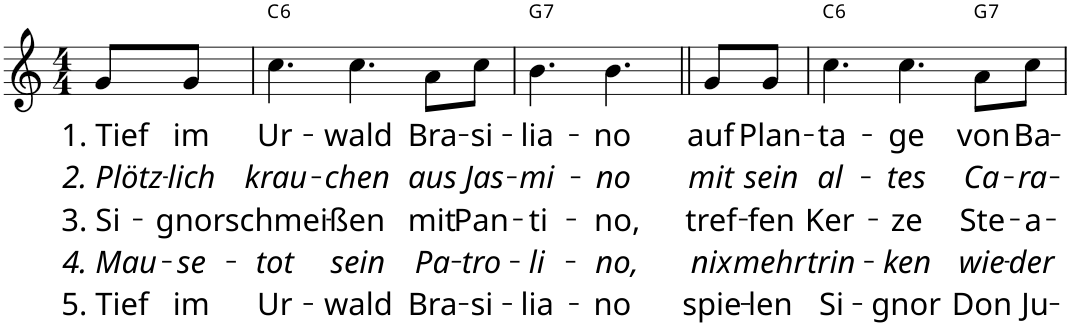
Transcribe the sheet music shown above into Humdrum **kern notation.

**kern	**text	**text	**text	**text	**text	**harte
*part1	*part1	*part1	*part1	*part1	*part1	*part1
*staff1	*staff1	*staff1	*staff1	*staff1	*staff1	*
*I"Midi_1	*	*	*	*	*	*
*clefG2	*	*	*	*	*	*
*k[]	*	*	*	*	*	*
*M4/4	*	*	*	*	*	*
=1	=1	=1	=1	=1	=1	=1
!	!LO:LY:b	!LO:LY:b	!LO:LY:b	!LO:LY:b	!LO:LY:b	!
8g/L	1. Tief	2. Plötz-	3. Si-	4. Mau-	5. Tief	.
!	!LO:LY:b	!LO:LY:b	!LO:LY:b	!LO:LY:b	!LO:LY:b	!
8g/J	im	-lich	-gnor	-se-	im	.
=2	=2	=2	=2	=2	=2	=2
!	!LO:LY:b	!LO:LY:b	!LO:LY:b	!LO:LY:b	!LO:LY:b	!LO:H:kt=6
4.cc\	Ur-	krau-	schmei-	-tot	Ur-	C:maj6
!	!LO:LY:b	!LO:LY:b	!LO:LY:b	!LO:LY:b	!LO:LY:b	!
4.cc\	-wald	-chen	-ßen	sein	-wald	.
!	!LO:LY:b	!LO:LY:b	!LO:LY:b	!LO:LY:b	!LO:LY:b	!
8a\L	Bra-	aus	mit	Pa-	Bra-	.
!	!LO:LY:b	!LO:LY:b	!LO:LY:b	!LO:LY:b	!LO:LY:b	!
8cc\J	-si-	Jas-	Pan-	-tro-	-si-	.
=3	=3	=3	=3	=3	=3	=3
!	!LO:LY:b	!LO:LY:b	!LO:LY:b	!LO:LY:b	!LO:LY:b	!LO:H:kt=7
4.b\	-lia-	-mi-	-ti-	-li-	-lia-	G:7
!	!LO:LY:b	!LO:LY:b	!LO:LY:b	!LO:LY:b	!LO:LY:b	!
4.b\	-no	-no	-no,	-no,	-no	.
=4||	=4||	=4||	=4||	=4||	=4||	=4||
!	!LO:LY:b	!LO:LY:b	!LO:LY:b	!LO:LY:b	!LO:LY:b	!
8g/L	auf	mit	tref-	nix	spie-	.
!	!LO:LY:b	!LO:LY:b	!LO:LY:b	!LO:LY:b	!LO:LY:b	!
8g/J	-Plan-	sein	-fen	mehr	-len	.
=5	=5	=5	=5	=5	=5	=5
!	!LO:LY:b	!LO:LY:b	!LO:LY:b	!LO:LY:b	!LO:LY:b	!LO:H:kt=6
4.cc\	ta-	al-	Ker-	trin-	Si-	C:maj6
!	!LO:LY:b	!LO:LY:b	!LO:LY:b	!LO:LY:b	!LO:LY:b	!
4.cc\	-ge	-tes	-ze	-ken	-gnor	.
!	!LO:LY:b	!LO:LY:b	!LO:LY:b	!LO:LY:b	!LO:LY:b	!LO:H:kt=7
8a\L	von	Ca-	Ste-	wie-	Don	G:7
!	!LO:LY:b	!LO:LY:b	!LO:LY:b	!LO:LY:b	!LO:LY:b	!
8cc\J	-Ba-	-ra-	-a-	-der	Ju-	.
=	=	=	=	=	=	=
*-	*-	*-	*-	*-	*-	*-
